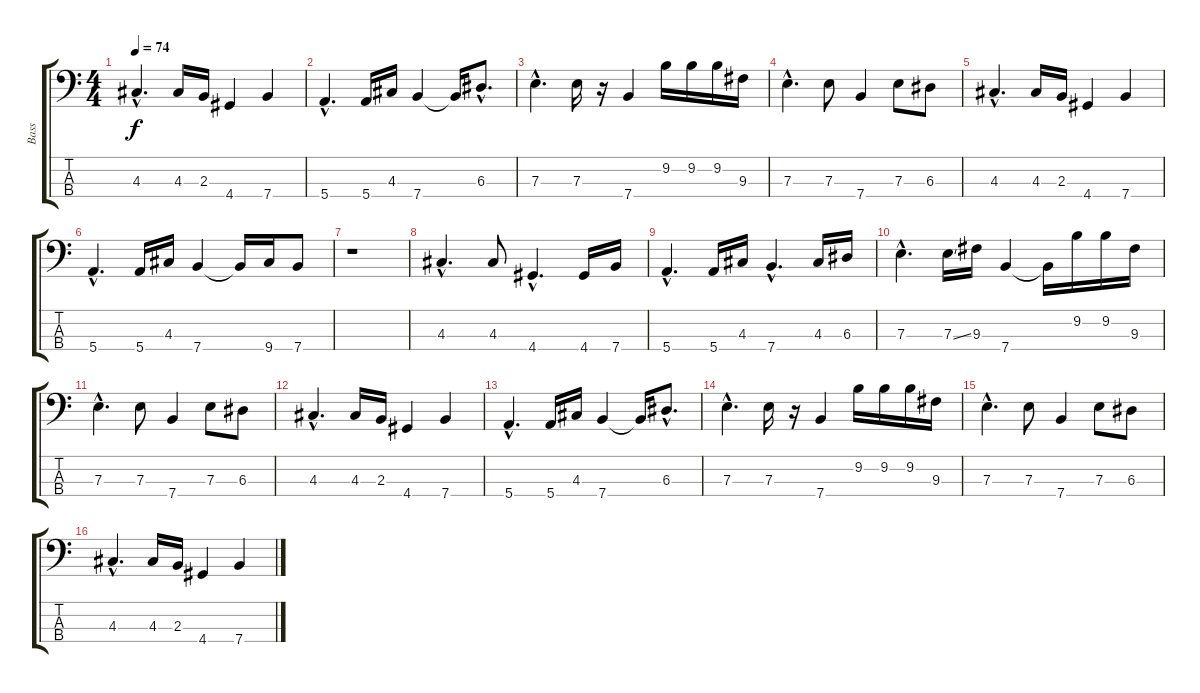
\track ("Bass" "Bass") {instrument electricbassfinger}
\staff {score tabs}
\tuning (G2 D2 A1 E1) {hide}
\ts (4 4)
\tempo 74
\clef f4
\ks c
4.3{hac}.4{d dy f} 4.3.16 2.3.16 4.4.4 7.4.4 |
5.4{hac}.4{d} 5.4.16 4.3.16 7.4.4 7.4{t}.16 6.3{hac}.8{d} |
7.3{hac}.4{d} 7.3.16 r.16 7.4.4 9.2.16 9.2.16 9.2.16 9.3.16 |
7.3{hac}.4{d} 7.3.8 7.4.4 7.3.8 6.3.8 |
4.3{hac}.4{d} 4.3.16 2.3.16 4.4.4 7.4.4 |
5.4{hac}.4{d} 5.4.16 4.3.16 7.4.4 7.4{t}.16 9.4.16 7.4.8 |
r.1 |
4.3{hac}.4{d} 4.3.8 4.4{hac}.4{d} 4.4.16 7.4.16 |
5.4{hac}.4{d} 5.4.16 4.3.16 7.4{hac}.4{d} 4.3.16 6.3.16 |
7.3{hac}.4{d} 7.3{ss}.16 9.3.16 7.4.4 7.4{t}.16 9.2.16 9.2.16 9.3.16 |
7.3{hac}.4{d} 7.3.8 7.4.4 7.3.8 6.3.8 |
4.3{hac}.4{d} 4.3.16 2.3.16 4.4.4 7.4.4 |
5.4{hac}.4{d} 5.4.16 4.3.16 7.4.4 7.4{t}.16 6.3{hac}.8{d} |
7.3{hac}.4{d} 7.3.16 r.16 7.4.4 9.2.16 9.2.16 9.2.16 9.3.16 |
7.3{hac}.4{d} 7.3.8 7.4.4 7.3.8 6.3.8 |
4.3{hac}.4{d} 4.3.16 2.3.16 4.4.4 7.4.4
